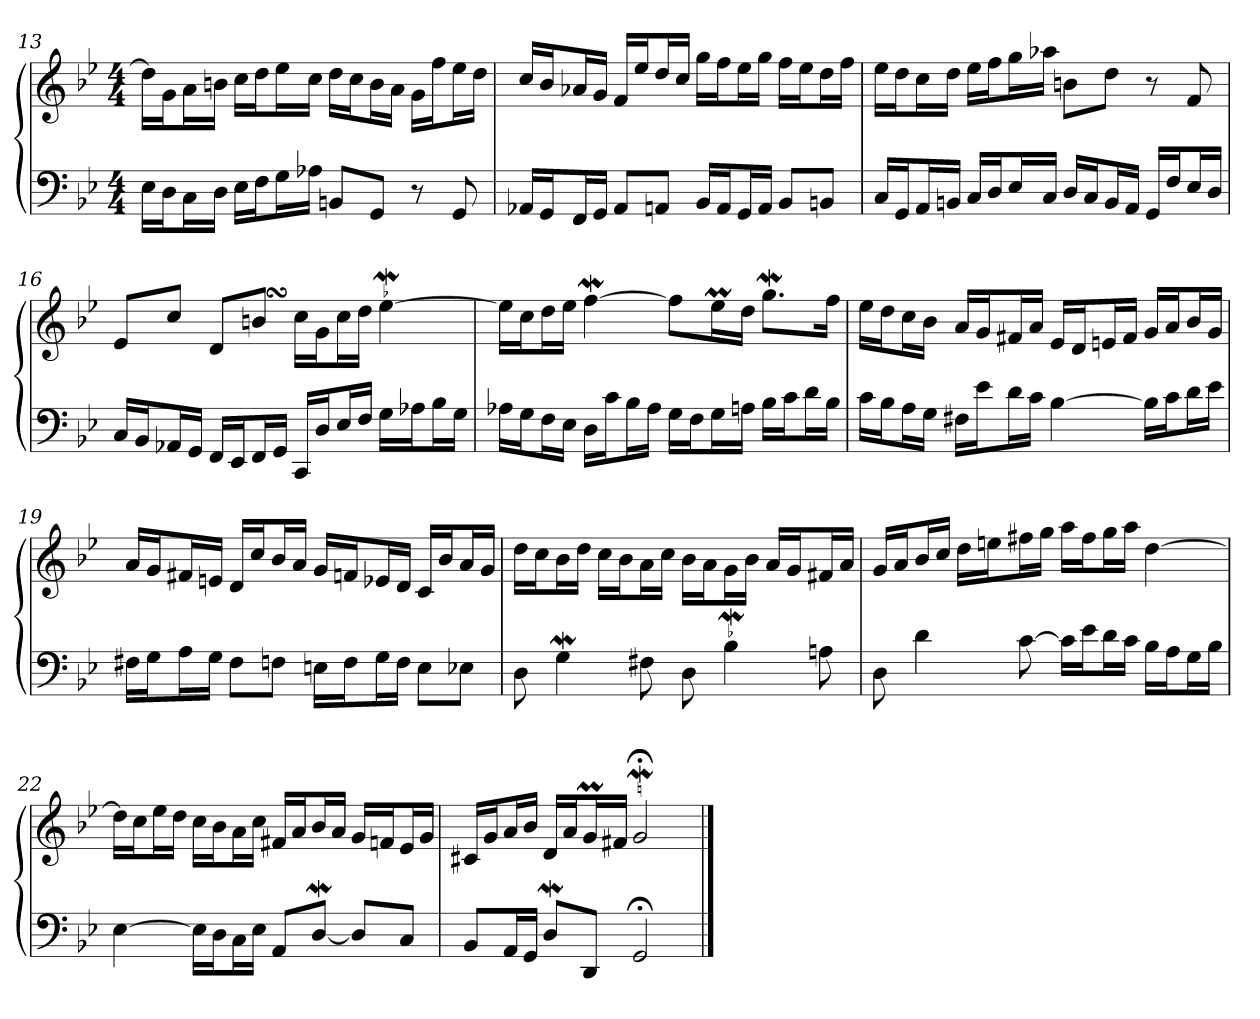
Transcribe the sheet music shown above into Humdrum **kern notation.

**kern	**kern
*part1	*part1
*staff2	*staff1
*clefF4	*clefG2
*k[b-e-]	*k[b-e-]
*g:	*g:
*M4/4	*M4/4
=13	=13
16E-\LL	16dd\LL]
16D\J	16g\J
16C\L	16a\L
16D\JJ	16bn\JJ
16E-\LL	16cc\LL
16F\J	16dd\J
16G\L	16ee-\L
16A-X\JJ	16cc\JJ
8BBn/L	16dd\LL
.	16cc\J
8GG/J	16b\L
.	16a\JJ
8r	16g\LL
.	16ff\J
8GG	16ee-\L
.	16dd\JJ
=14	=14
16AA-X/LL	16cc/LL
16GG/J	16b-/J
16FF/L	16a-X/L
16GG/JJ	16g/JJ
8AA-/L	16f/LL
.	16ee-/J
8AAn/J	16dd/L
.	16cc/JJ
16BB-/LL	16gg\LL
16AA/J	16ff\J
16GG/L	16ee-\L
16AA/JJ	16gg\JJ
8BB-/L	16ff\LL
.	16ee-\J
8BBn/J	16dd\L
.	16ff\JJ
=15	=15
16C/LL	16ee-\LL
16GG/J	16dd\J
16AA/L	16cc\L
16BBn/JJ	16dd\JJ
16C/LL	16ee-\LL
16D/J	16ff\J
16E-/L	16gg\L
16C/JJ	16aa-X\JJ
16D/LL	8bn\L
16C/J	.
16BB/L	8dd\J
16AA/JJ	.
16GG/LL	8r
16F/J	.
16E-/L	8f
16D/JJ	.
=16	=16
16C/LL	8e-/L
16BB-/J	.
16AA-X/L	8cc/J
16GG/JJ	.
16FF/LL	8d/L
16EE-/J	.
16FF/L	8bnSsS/J
16GG/JJ	.
16CC/LL	16cc\LL
16D/J	16g\J
16E-/L	16cc\L
16F/JJ	16dd\JJ
!	!LO:MOR:acc=-
16G\LL	[4ee-W
16A-X\J	.
16B-\L	.
16G\JJ	.
=17	=17
16A-X\LL	16ee-\LL]
16G\J	16cc\J
16F\L	16dd\L
16E-\JJ	16ee-\JJ
16D\LL	[4ffW
16c\J	.
16B-\L	.
16A-\JJ	.
16G\LL	8ff\L]
16F\J	.
16G\L	16ee-M\L
16An\JJ	16dd\JJ
16B-\LL	8.ggW\L
16c\J	.
16d\L	.
16B-\JJ	16ff\Jk
=18	=18
16c\LL	16ee-\LL
16B-\J	16dd\J
16A\L	16cc\L
16G\JJ	16b-\JJ
16F#X\LL	16a/LL
16e-\J	16g/J
16d\L	16f#X/L
16c\JJ	16a/JJ
[4B-	16e-/LL
.	16d/J
.	16en/L
.	16f#/JJ
16B-\LL]	16g/LL
16c\J	16a/J
16d\L	16b-/L
16e-\JJ	16g/JJ
=19	=19
16F#X\LL	16a/LL
16G\J	16g/J
16A\L	16f#X/L
16G\JJ	16en/JJ
8F#\L	16d/LL
.	16cc/J
8Fn\J	16b-/L
.	16a/JJ
16En\LL	16g/LL
16F\J	16fn/J
16G\L	16e-X/L
16F\JJ	16d/JJ
8E\L	16c/LL
.	16b-/J
8E-X\J	16a/L
.	16g/JJ
=20	=20
8D	16dd\LL
.	16cc\J
4GW	16b-\L
.	16dd\JJ
.	16cc\LL
.	16b-\J
8F#X	16a\L
.	16cc\JJ
8D	16b-\LL
.	16a\J
!LO:MOR:acc=-	!
4B-W	16g\L
.	16b-\JJ
.	16a/LL
.	16g/J
8An	16f#X/L
.	16a/JJ
=21	=21
8D	16g/LL
.	16a/J
4d	16b-/L
.	16cc/JJ
.	16dd\LL
.	16een\J
[8c	16ff#X\L
.	16gg\JJ
16c\LL]	16aa\LL
16e-\J	16ff#\J
16d\L	16gg\L
16c\JJ	16aa\JJ
16B-\LL	[4dd
16A\J	.
16G\L	.
16B-\JJ	.
=22	=22
[4E-	16dd\LL]
.	16cc\J
.	16ee-\L
.	16dd\JJ
16E-\LL]	16cc\LL
16D\J	16b-\J
16C\L	16a\L
16E-\JJ	16cc\JJ
8AA/L	16f#X/LL
.	16a/J
[8DW/J	16b-/L
.	16a/JJ
8D/L]	16g/LL
.	16fn/J
8C/J	16e-/L
.	16g/JJ
=23	=23
8BB-/L	16c#X/LL
.	16g/J
16AA/L	16a/L
16GG/JJ	16b-/JJ
8DW/L	16d/LL
.	16a/J
8DD/J	16gM/L
.	16f#X/JJ
2GG;<	2g;<W
==	==
*-	*-
